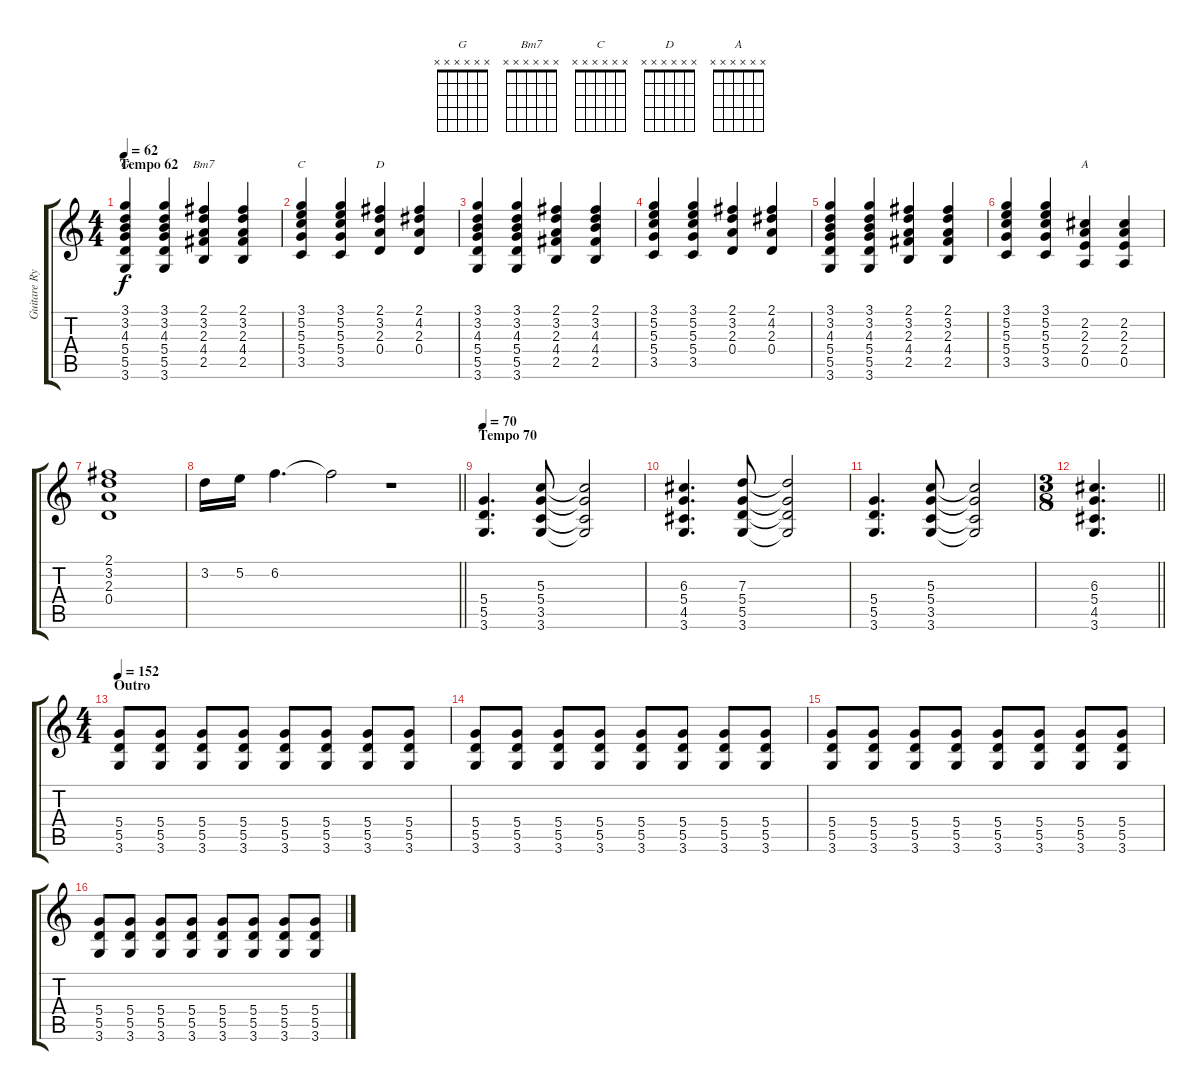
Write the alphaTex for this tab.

\track ("Guitare Rythmique (Izzy)" "Guitare Ry") {instrument electricguitarjazz}
\staff {score tabs}
\tuning (E4 B3 G3 D3 A2 E2) {hide}
\chord ("G" x x x x x x)
\chord ("Bm7" x x x x x x)
\chord ("C" x x x x x x)
\chord ("D" x x x x x x)
\chord ("A" x x x x x x)
\ts (4 4)
\section ("" "Tempo 62")
\tempo 62
\clef g2
\ks c
(3.1 3.2 4.3 5.4 5.5 3.6).4{ch "G" dy f instrument electricguitarjazz} (3.1 3.2 4.3 5.4 5.5 3.6).4 (2.1 3.2 2.3 4.4 2.5).4{ch "Bm7"} (2.1 3.2 2.3 4.4 2.5).4 |
(3.1 5.2 5.3 5.4 3.5).4{ch "C"} (3.1 5.2 5.3 5.4 3.5).4 (2.1 3.2 2.3 0.4).4{ch "D"} (2.1 4.2 2.3 0.4).4 |
(3.1 3.2 4.3 5.4 5.5 3.6).4 (3.1 3.2 4.3 5.4 5.5 3.6).4 (2.1 3.2 2.3 4.4 2.5).4 (2.1 3.2 4.3 4.4 2.5).4 |
(3.1 5.2 5.3 5.4 3.5).4 (3.1 5.2 5.3 5.4 3.5).4 (2.1 3.2 2.3 0.4).4 (2.1 4.2 2.3 0.4).4 |
(3.1 3.2 4.3 5.4 5.5 3.6).4 (3.1 3.2 4.3 5.4 5.5 3.6).4 (2.1 3.2 2.3 4.4 2.5).4 (2.1 3.2 2.3 4.4 2.5).4 |
(3.1 5.2 5.3 5.4 3.5).4 (3.1 5.2 5.3 5.4 3.5).4 (2.2 2.3 2.4 0.5).4{ch "A"} (2.2 2.3 2.4 0.5).4 |
(2.1 3.2 2.3 0.4).1 |
\barLineRight lightlight
3.2.16 5.2.16 6.2.4{d} 6.2{t}.2 r.1 |
\section ("" "Tempo 70")
\tempo 70
(5.4 5.5 3.6).4{d} (5.3 5.4 3.5 3.6).8 (5.3{t} 5.4{t} 3.5{t} 3.6{t}).2 |
(6.3 5.4 4.5 3.6).4{d} (7.3 5.4 5.5 3.6).8 (7.3{t} 5.4{t} 5.5{t} 3.6{t}).2 |
(5.4 5.5 3.6).4{d} (5.3 5.4 3.5 3.6).8 (5.3{t} 5.4{t} 3.5{t} 3.6{t}).2 |
\ts (3 8)
\barLineRight lightlight
(6.3 5.4 4.5 3.6).4{d} |
\ts (4 4)
\section ("" "Outro")
\tempo 152
(5.4 5.5 3.6).8 (5.4 5.5 3.6).8 (5.4 5.5 3.6).8 (5.4 5.5 3.6).8 (5.4 5.5 3.6).8 (5.4 5.5 3.6).8 (5.4 5.5 3.6).8 (5.4 5.5 3.6).8 |
(5.4 5.5 3.6).8 (5.4 5.5 3.6).8 (5.4 5.5 3.6).8 (5.4 5.5 3.6).8 (5.4 5.5 3.6).8 (5.4 5.5 3.6).8 (5.4 5.5 3.6).8 (5.4 5.5 3.6).8 |
(5.4 5.5 3.6).8 (5.4 5.5 3.6).8 (5.4 5.5 3.6).8 (5.4 5.5 3.6).8 (5.4 5.5 3.6).8 (5.4 5.5 3.6).8 (5.4 5.5 3.6).8 (5.4 5.5 3.6).8 |
(5.4 5.5 3.6).8 (5.4 5.5 3.6).8 (5.4 5.5 3.6).8 (5.4 5.5 3.6).8 (5.4 5.5 3.6).8 (5.4 5.5 3.6).8 (5.4 5.5 3.6).8 (5.4 5.5 3.6).8
